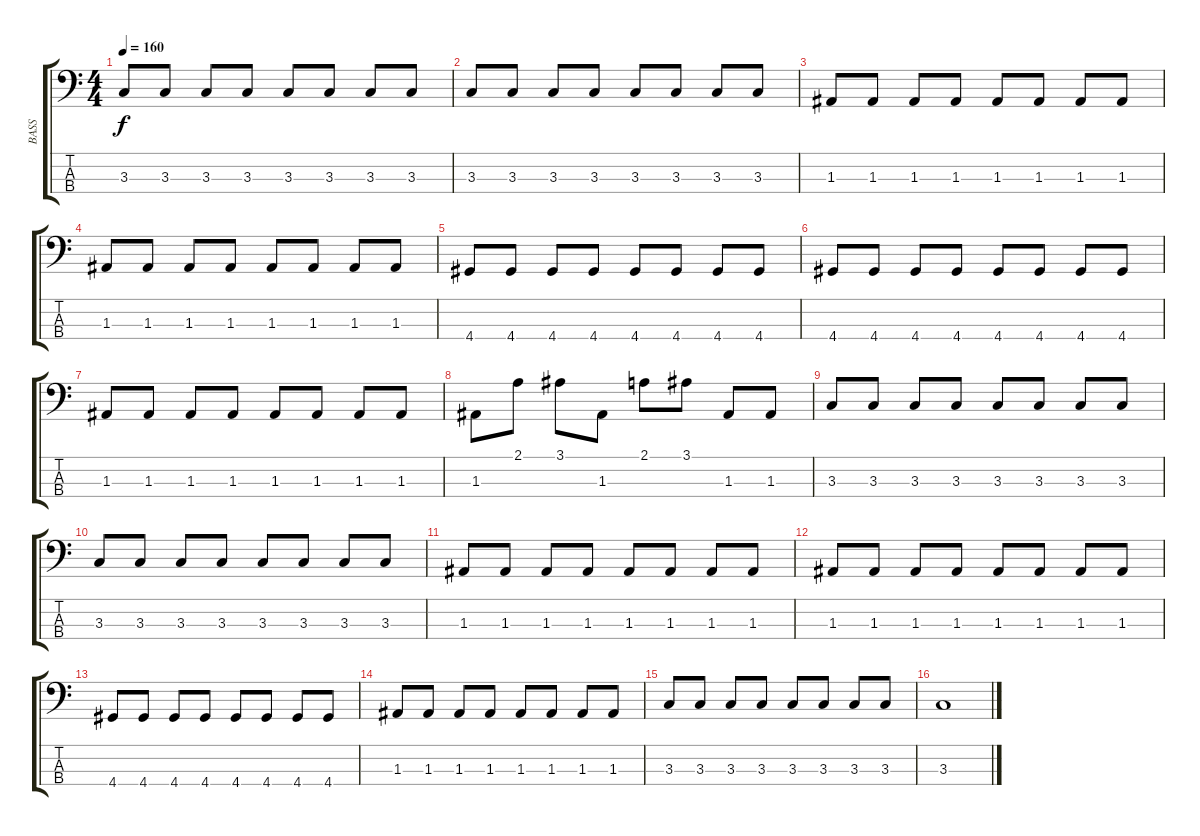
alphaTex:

\track ("BASS" "BASS") {instrument electricbassfinger}
\staff {score tabs}
\tuning (G2 D2 A1 E1) {hide}
\ts (4 4)
\tempo 160
\clef f4
\ks c
3.3.8{dy f} 3.3.8 3.3.8 3.3.8 3.3.8 3.3.8 3.3.8 3.3.8 |
3.3.8 3.3.8 3.3.8 3.3.8 3.3.8 3.3.8 3.3.8 3.3.8 |
1.3.8 1.3.8 1.3.8 1.3.8 1.3.8 1.3.8 1.3.8 1.3.8 |
1.3.8 1.3.8 1.3.8 1.3.8 1.3.8 1.3.8 1.3.8 1.3.8 |
4.4.8 4.4.8 4.4.8 4.4.8 4.4.8 4.4.8 4.4.8 4.4.8 |
4.4.8 4.4.8 4.4.8 4.4.8 4.4.8 4.4.8 4.4.8 4.4.8 |
1.3.8 1.3.8 1.3.8 1.3.8 1.3.8 1.3.8 1.3.8 1.3.8 |
1.3.8 2.1.8 3.1.8 1.3.8 2.1.8 3.1.8 1.3.8 1.3.8 |
3.3.8 3.3.8 3.3.8 3.3.8 3.3.8 3.3.8 3.3.8 3.3.8 |
3.3.8 3.3.8 3.3.8 3.3.8 3.3.8 3.3.8 3.3.8 3.3.8 |
1.3.8 1.3.8 1.3.8 1.3.8 1.3.8 1.3.8 1.3.8 1.3.8 |
1.3.8 1.3.8 1.3.8 1.3.8 1.3.8 1.3.8 1.3.8 1.3.8 |
4.4.8 4.4.8 4.4.8 4.4.8 4.4.8 4.4.8 4.4.8 4.4.8 |
1.3.8 1.3.8 1.3.8 1.3.8 1.3.8 1.3.8 1.3.8 1.3.8 |
3.3.8 3.3.8 3.3.8 3.3.8 3.3.8 3.3.8 3.3.8 3.3.8 |
3.3.1
